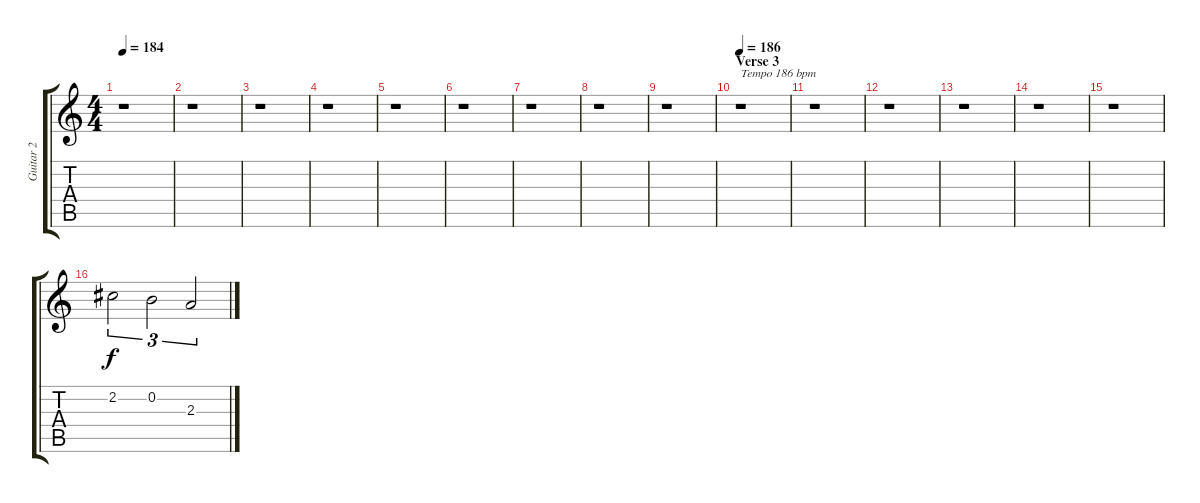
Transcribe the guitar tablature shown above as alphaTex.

\track ("Guitar 2" "Guitar 2") {instrument overdrivenguitar}
\staff {score tabs}
\tuning (E4 B3 G3 D3 A2 E2) {hide}
\ts (4 4)
\tempo 184
\clef g2
\ks c
r.1{dy f} |
r.1 |
r.1 |
r.1 |
r.1 |
r.1 |
r.1 |
r.1 |
r.1 |
\section ("" "Verse 3")
\tempo 186
r.1{txt "Tempo 186 bpm"} |
r.1 |
r.1 |
r.1 |
r.1 |
r.1 |
2.2.2{tu (3 2)} 0.2.2{tu (3 2)} 2.3.2{tu (3 2)}
